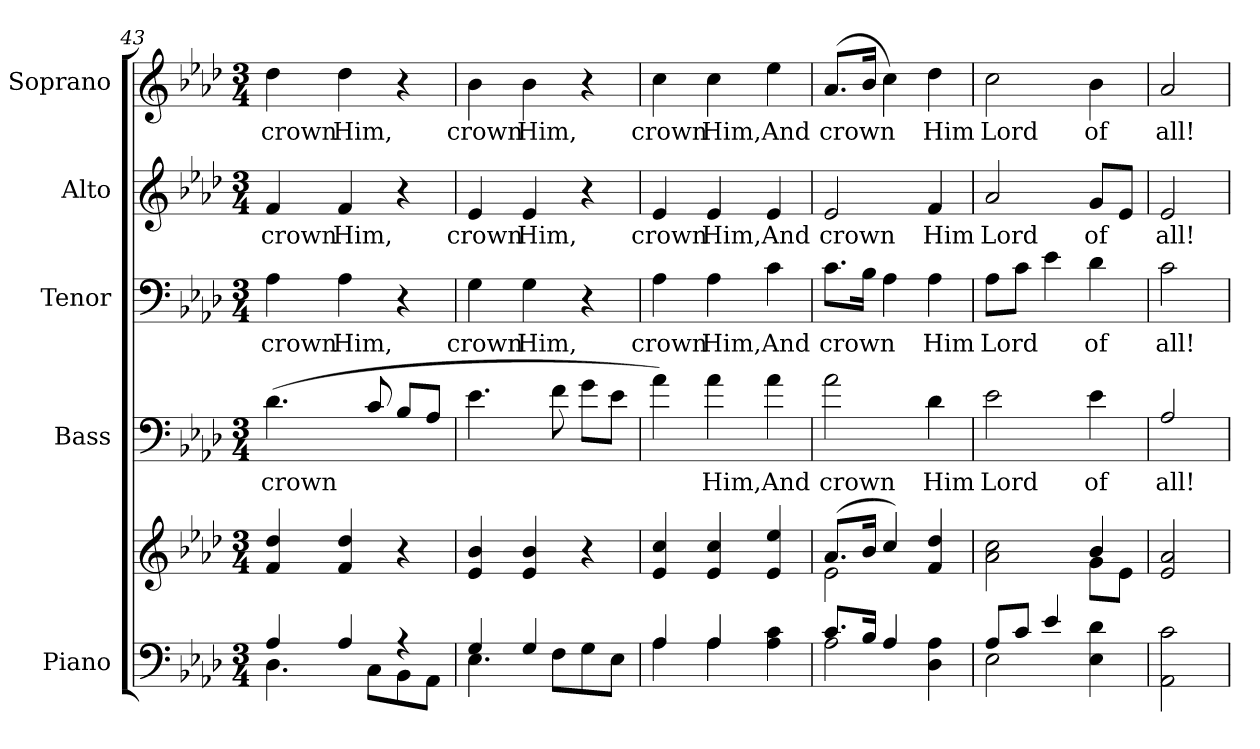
**kern	**kern	**kern	**text	**kern	**text	**kern	**text	**kern	**text
*part5	*part5	*part4	*part4	*part3	*part3	*part2	*part2	*part1	*part1
*staff6	*staff5	*staff4	*staff4	*staff3	*staff3	*staff2	*staff2	*staff1	*staff1
*I"Piano	*	*I"Bass	*	*I"Tenor	*	*I"Alto	*	*I"Soprano	*
*I'Pno.	*	*I'B.	*	*I'T.	*	*I'A.	*	*I'S.	*
!!LO:PB:g=z
*clefF4	*clefG2	*clefF4	*	*clefF4	*	*clefG2	*	*clefG2	*
*	*	*ITrd7c12	*	*	*	*	*	*	*
*k[b-e-a-d-]	*k[b-e-a-d-]	*k[b-e-a-d-]	*	*k[b-e-a-d-]	*	*k[b-e-a-d-]	*	*k[b-e-a-d-]	*
*f:	*f:	*f:	*	*f:	*	*f:	*	*f:	*
*M3/4	*M3/4	*M3/4	*	*M3/4	*	*M3/4	*	*M3/4	*
=43	=43	=43	=43	=43	=43	=43	=43	=43	=43
*^	*	*	*	*	*	*	*	*	*
!	!	!	!	!LO:LY:b:color=#000000	!	!	!	!	!	!
!	!	!	!	!	!	!LO:LY:b:color=#000000	!	!	!	!
!	!	!	!	!	!	!	!	!LO:LY:b:color=#000000	!	!
!	!	!	!	!	!	!	!	!	!	!LO:LY:b:color=#000000
4A-i/	4.D-i\	4fi/ 4dd-i	(4.D-i\	crown	4A-i\	crown	4fi/	crown	4dd-i\	crown
!	!	!	!	!	!	!LO:LY:b:color=#000000	!	!	!	!
!	!	!	!	!	!	!	!	!LO:LY:b:color=#000000	!	!
!	!	!	!	!	!	!	!	!	!	!LO:LY:b:color=#000000
4A-i/	.	4fi/ 4dd-i	.	.	4A-i\	Him,	4fi/	Him,	4dd-i\	Him,
.	8Ci\L	.	8Ci/	.	.	.	.	.	.	.
4r	8BB-i\	4r	8BB-i/L	.	4r	.	4r	.	4r	.
.	8AA-i\J	.	8AA-i/J	.	.	.	.	.	.	.
=44	=44	=44	=44	=44	=44	=44	=44	=44	=44	=44
!	!	!	!	!	!	!LO:LY:b:color=#000000	!	!	!	!
!	!	!	!	!	!	!	!	!LO:LY:b:color=#000000	!	!
!	!	!	!	!	!	!	!	!	!	!LO:LY:b:color=#000000
4Gi/	4.E-i\	4e-i/ 4b-i	4.E-i\	.	4Gi\	crown	4e-i/	crown	4b-i\	crown
!	!	!	!	!	!	!LO:LY:b:color=#000000	!	!	!	!
!	!	!	!	!	!	!	!	!LO:LY:b:color=#000000	!	!
!	!	!	!	!	!	!	!	!	!	!LO:LY:b:color=#000000
4Gi/	.	4e-i/ 4b-i	.	.	4Gi\	Him,	4e-i/	Him,	4b-i\	Him,
.	8Fi\L	.	8Fi\	.	.	.	.	.	.	.
4ryy	8Gi\	4r	8Gi\L	.	4r	.	4r	.	4r	.
.	8E-i\J	.	8E-i\J	.	.	.	.	.	.	.
=45	=45	=45	=45	=45	=45	=45	=45	=45	=45	=45
!	!	!	!	!	!	!LO:LY:b:color=#000000	!	!	!	!
!	!	!	!	!	!	!	!	!LO:LY:b:color=#000000	!	!
!	!	!	!	!	!	!	!	!	!	!LO:LY:b:color=#000000
4A-i/	4A-i\	4e-i/ 4cci	4A-i\)	.	4A-i\	crown	4e-i/	crown	4cci\	crown
!	!	!	!	!LO:LY:b:color=#000000	!	!	!	!	!	!
!	!	!	!	!	!	!LO:LY:b:color=#000000	!	!	!	!
!	!	!	!	!	!	!	!	!LO:LY:b:color=#000000	!	!
!	!	!	!	!	!	!	!	!	!	!LO:LY:b:color=#000000
4A-i/	4A-i\	4e-i/ 4cci	4A-i\	Him,	4A-i\	Him,	4e-i/	Him,	4cci\	Him,
!	!	!	!	!LO:LY:b:color=#000000	!	!	!	!	!	!
!	!	!	!	!	!	!LO:LY:b:color=#000000	!	!	!	!
!	!	!	!	!	!	!	!	!LO:LY:b:color=#000000	!	!
!	!	!	!	!	!	!	!	!	!	!LO:LY:b:color=#000000
4A-i\ 4ci	4ryy	4e-i/ 4ee-i	4A-i\	And	4ci\	And	4e-i/	And	4ee-i\	And
=46	=46	=46	=46	=46	=46	=46	=46	=46	=46	=46
*	*	*^	*	*	*	*	*	*	*	*
!	!	!	!	!	!LO:LY:b:color=#000000	!	!	!	!	!	!
!	!	!	!	!	!	!	!LO:LY:b:color=#000000	!	!	!	!
!	!	!	!	!	!	!	!	!	!LO:LY:b:color=#000000	!	!
!	!	!	!	!	!	!	!	!	!	!	!LO:LY:b:color=#000000
8.ci/L	2A-i\	(8.a-i/L	2e-i\	2A-i\	crown	8.ci\L	crown	2e-i/	crown	(8.a-i/L	crown
16B-i/Jk	.	16b-i/Jk	.	.	.	16B-i\Jk	.	.	.	16b-i/Jk	.
4A-i/	.	4cci/)	.	.	.	4A-i\	.	.	.	4cci\)	.
!	!	!	!	!	!LO:LY:b:color=#000000	!	!	!	!	!	!
!	!	!	!	!	!	!	!LO:LY:b:color=#000000	!	!	!	!
!	!	!	!	!	!	!	!	!	!LO:LY:b:color=#000000	!	!
!	!	!	!	!	!	!	!	!	!	!	!LO:LY:b:color=#000000
4D-i\ 4A-i	4ryy	4fi/ 4dd-i	4ryy	4D-i\	Him	4A-i\	Him	4fi/	Him	4dd-i\	Him
=47	=47	=47	=47	=47	=47	=47	=47	=47	=47	=47	=47
!	!	!	!	!	!LO:LY:b:color=#000000	!	!	!	!	!	!
!	!	!	!	!	!	!	!LO:LY:b:color=#000000	!	!	!	!
!	!	!	!	!	!	!	!	!	!LO:LY:b:color=#000000	!	!
!	!	!	!	!	!	!	!	!	!	!	!LO:LY:b:color=#000000
8A-i/L	2E-i\	2a-i\ 2cci	2ryy	2E-i\	Lord	8A-i\L	Lord	2a-i/	Lord	2cci\	Lord
8ci/J	.	.	.	.	.	8ci\J	.	.	.	.	.
4e-i/	.	.	.	.	.	4e-i\	.	.	.	.	.
!	!	!	!	!	!LO:LY:b:color=#000000	!	!	!	!	!	!
!	!	!	!	!	!	!	!LO:LY:b:color=#000000	!	!	!	!
!	!	!	!	!	!	!	!	!	!LO:LY:b:color=#000000	!	!
!	!	!	!	!	!	!	!	!	!	!	!LO:LY:b:color=#000000
4E-i\ 4d-i	4ryy	4b-i/	8gi\L	4E-i\	of	4d-i\	of	8gi/L	of	4b-i\	of
.	.	.	8e-i\J	.	.	.	.	8e-i/J	.	.	.
*v	*v	*	*	*	*	*	*	*	*	*	*
*	*v	*v	*	*	*	*	*	*	*	*
=48	=48	=48	=48	=48	=48	=48	=48	=48	=48
*	*^	*	*	*	*	*	*	*	*
!	!	!	!	!LO:LY:b:color=#000000	!	!	!	!	!	!
*	*v	*v	*	*	*	*	*	*	*	*
*	*^	*	*	*	*	*	*	*	*
!	!	!	!	!	!	!LO:LY:b:color=#000000	!	!	!	!
*	*v	*v	*	*	*	*	*	*	*	*
*	*^	*	*	*	*	*	*	*	*
!	!	!	!	!	!	!	!	!LO:LY:b:color=#000000	!	!
*	*v	*v	*	*	*	*	*	*	*	*
*	*^	*	*	*	*	*	*	*	*
!	!	!	!	!	!	!	!	!	!	!LO:LY:b:color=#000000
*	*v	*v	*	*	*	*	*	*	*	*
2AA-i\ 2ci	2e-i/ 2a-i	2AA-i/	all!	2ci\	all!	2e-i/	all!	2a-i/	all!
=	=	=	=	=	=	=	=	=	=
*-	*-	*-	*-	*-	*-	*-	*-	*-	*-
